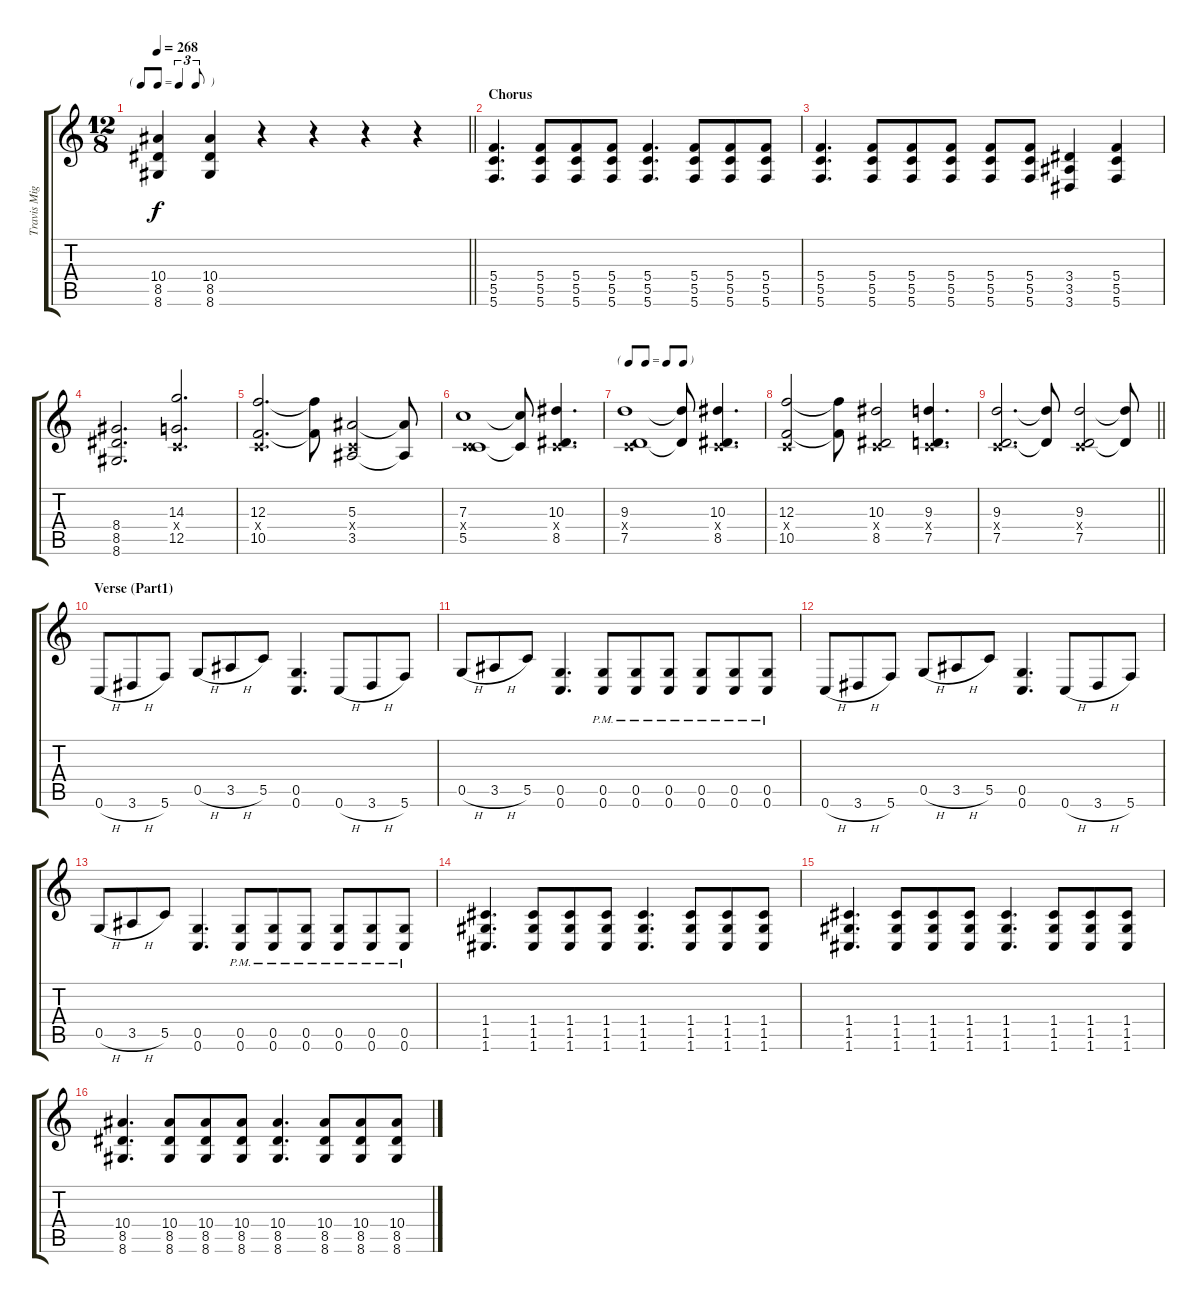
\track ("Travis Miguel" "Travis Mig") {instrument distortionguitar}
\staff {score tabs}
\tuning (D4 A3 F3 C3 G2 C2) {hide}
\ts (12 8)
\tf triplet8th
\tempo 268
\clef g2
\barLineRight lightlight
\ks c
(10.4 8.5 8.6).4{dy f} (10.4 8.5 8.6).4 r.4 r.4 r.4 r.4 |
\section ("" "Chorus")
(5.4 5.5 5.6).4{d} (5.4 5.5 5.6).8 (5.4 5.5 5.6).8 (5.4 5.5 5.6).8 (5.4 5.5 5.6).4{d} (5.4 5.5 5.6).8 (5.4 5.5 5.6).8 (5.4 5.5 5.6).8 |
(5.4 5.5 5.6).4{d} (5.4 5.5 5.6).8 (5.4 5.5 5.6).8 (5.4 5.5 5.6).8 (5.4 5.5 5.6).8 (5.4 5.5 5.6).8 (3.4 3.5 3.6).4 (5.4 5.5 5.6).4 |
(8.4 8.5 8.6).2{d} (14.3 0.4{x} 12.5).2{d} |
(12.3 0.4{x} 10.5).2{d} (12.3{t} 10.5{t}).8 (5.3 0.4{x} 3.5).2 (5.3{t} 3.5{t}).8 |
(7.3 0.4{x} 5.5).1 (7.3{t} 5.5{t}).8 (10.3 0.4{x} 8.5).4{d} |
\tf none
(9.3 0.4{x} 7.5).1 (9.3{t} 7.5{t}).8 (10.3 0.4{x} 8.5).4{d} |
(12.3 0.4{x} 10.5).2 (12.3{t} 10.5{t}).8 (10.3 0.4{x} 8.5).2 (9.3 0.4{x} 7.5).4{d} |
\barLineRight lightlight
(9.3 0.4{x} 7.5).2{d} (9.3{t} 7.5{t}).8 (9.3 0.4{x} 7.5).2 (9.3{t} 7.5{t}).8 |
\section ("" "Verse (Part1)")
0.6{h}.8 3.6{h}.8 5.6.8 0.5{h}.8 3.5{h}.8 5.5.8 (0.5 0.6).4{d} 0.6{h}.8 3.6{h}.8 5.6.8 |
0.5{h}.8 3.5{h}.8 5.5.8 (0.5 0.6).4{d} (0.5{pm} 0.6).8 (0.5{pm} 0.6).8 (0.5{pm} 0.6).8 (0.5{pm} 0.6).8 (0.5{pm} 0.6).8 (0.5{pm} 0.6).8 |
0.6{h}.8 3.6{h}.8 5.6.8 0.5{h}.8 3.5{h}.8 5.5.8 (0.5 0.6).4{d} 0.6{h}.8 3.6{h}.8 5.6.8 |
0.5{h}.8 3.5{h}.8 5.5.8 (0.5 0.6).4{d} (0.5{pm} 0.6).8 (0.5{pm} 0.6).8 (0.5{pm} 0.6).8 (0.5{pm} 0.6).8 (0.5{pm} 0.6).8 (0.5{pm} 0.6).8 |
(1.4 1.5 1.6).4{d} (1.4 1.5 1.6).8 (1.4 1.5 1.6).8 (1.4 1.5 1.6).8 (1.4 1.5 1.6).4{d} (1.4 1.5 1.6).8 (1.4 1.5 1.6).8 (1.4 1.5 1.6).8 |
(1.4 1.5 1.6).4{d} (1.4 1.5 1.6).8 (1.4 1.5 1.6).8 (1.4 1.5 1.6).8 (1.4 1.5 1.6).4{d} (1.4 1.5 1.6).8 (1.4 1.5 1.6).8 (1.4 1.5 1.6).8 |
(10.4 8.5 8.6).4{d} (10.4 8.5 8.6).8 (10.4 8.5 8.6).8 (10.4 8.5 8.6).8 (10.4 8.5 8.6).4{d} (10.4 8.5 8.6).8 (10.4 8.5 8.6).8 (10.4 8.5 8.6).8
